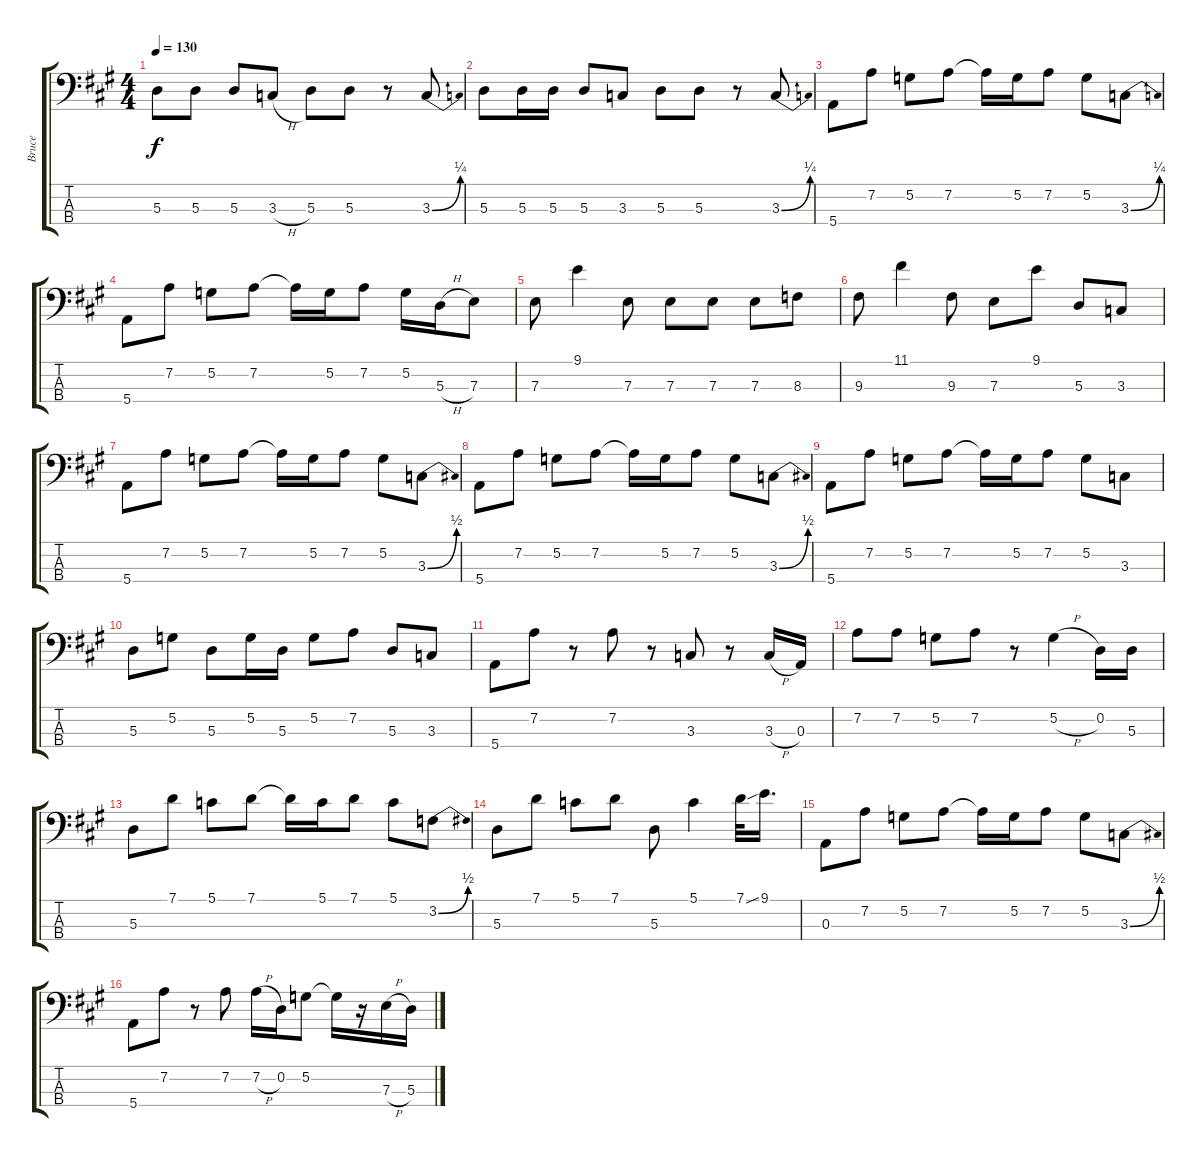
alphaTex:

\track ("Bruce" "Bruce") {instrument electricbassfinger}
\staff {score tabs}
\tuning (G2 D2 A1 E1) {hide}
\ts (4 4)
\tempo 130
\clef f4
\ks a
5.3.8{dy f} 5.3.8 5.3.8 3.3{h}.8 5.3.8 5.3.8 r.8 3.3{be (bend 0 0 60 1)}.8 |
5.3.8 5.3.16 5.3.16 5.3.8 3.3.8 5.3.8 5.3.8 r.8 3.3{be (bend 0 0 60 1)}.8 |
5.4.8 7.2.8 5.2.8 7.2.8 7.2{t}.16 5.2.16 7.2.8 5.2.8 3.3{be (bend 0 0 60 1)}.8 |
5.4.8 7.2.8 5.2.8 7.2.8 7.2{t}.16 5.2.16 7.2.8 5.2.16 5.3{h}.16 7.3.8 |
7.3.8 9.1.4 7.3.8 7.3.8 7.3.8 7.3.8 8.3.8 |
9.3.8 11.1.4 9.3.8 7.3.8 9.1.8 5.3.8 3.3.8 |
5.4.8 7.2.8 5.2.8 7.2.8 7.2{t}.16 5.2.16 7.2.8 5.2.8 3.3{be (bend 0 0 60 2)}.8 |
5.4.8 7.2.8 5.2.8 7.2.8 7.2{t}.16 5.2.16 7.2.8 5.2.8 3.3{be (bend 0 0 60 2)}.8 |
5.4.8 7.2.8 5.2.8 7.2.8 7.2{t}.16 5.2.16 7.2.8 5.2.8 3.3.8 |
5.3.8 5.2.8 5.3.8 5.2.16 5.3.16 5.2.8 7.2.8 5.3.8 3.3.8 |
5.4.8 7.2.8 r.8 7.2.8 r.8 3.3.8 r.8 3.3{h}.16 0.3.16 |
7.2.8 7.2.8 5.2.8 7.2.8 r.8 5.2{h}.4 0.2.16 5.3.16 |
5.3.8 7.1.8 5.1.8 7.1.8 7.1{t}.16 5.1.16 7.1.8 5.1.8 3.2{be (bend 0 0 60 2)}.8 |
5.3.8 7.1.8 5.1.8 7.1.8 5.3.8 5.1.4 7.1{ss}.32 9.1.16{d} |
0.3.8 7.2.8 5.2.8 7.2.8 7.2{t}.16 5.2.16 7.2.8 5.2.8 3.3{be (bend 0 0 60 2)}.8 |
5.4.8 7.2.8 r.8 7.2.8 7.2{h}.16 0.2.16 5.2.8 5.2{t}.16 r.16 7.3{h}.16 5.3.16
